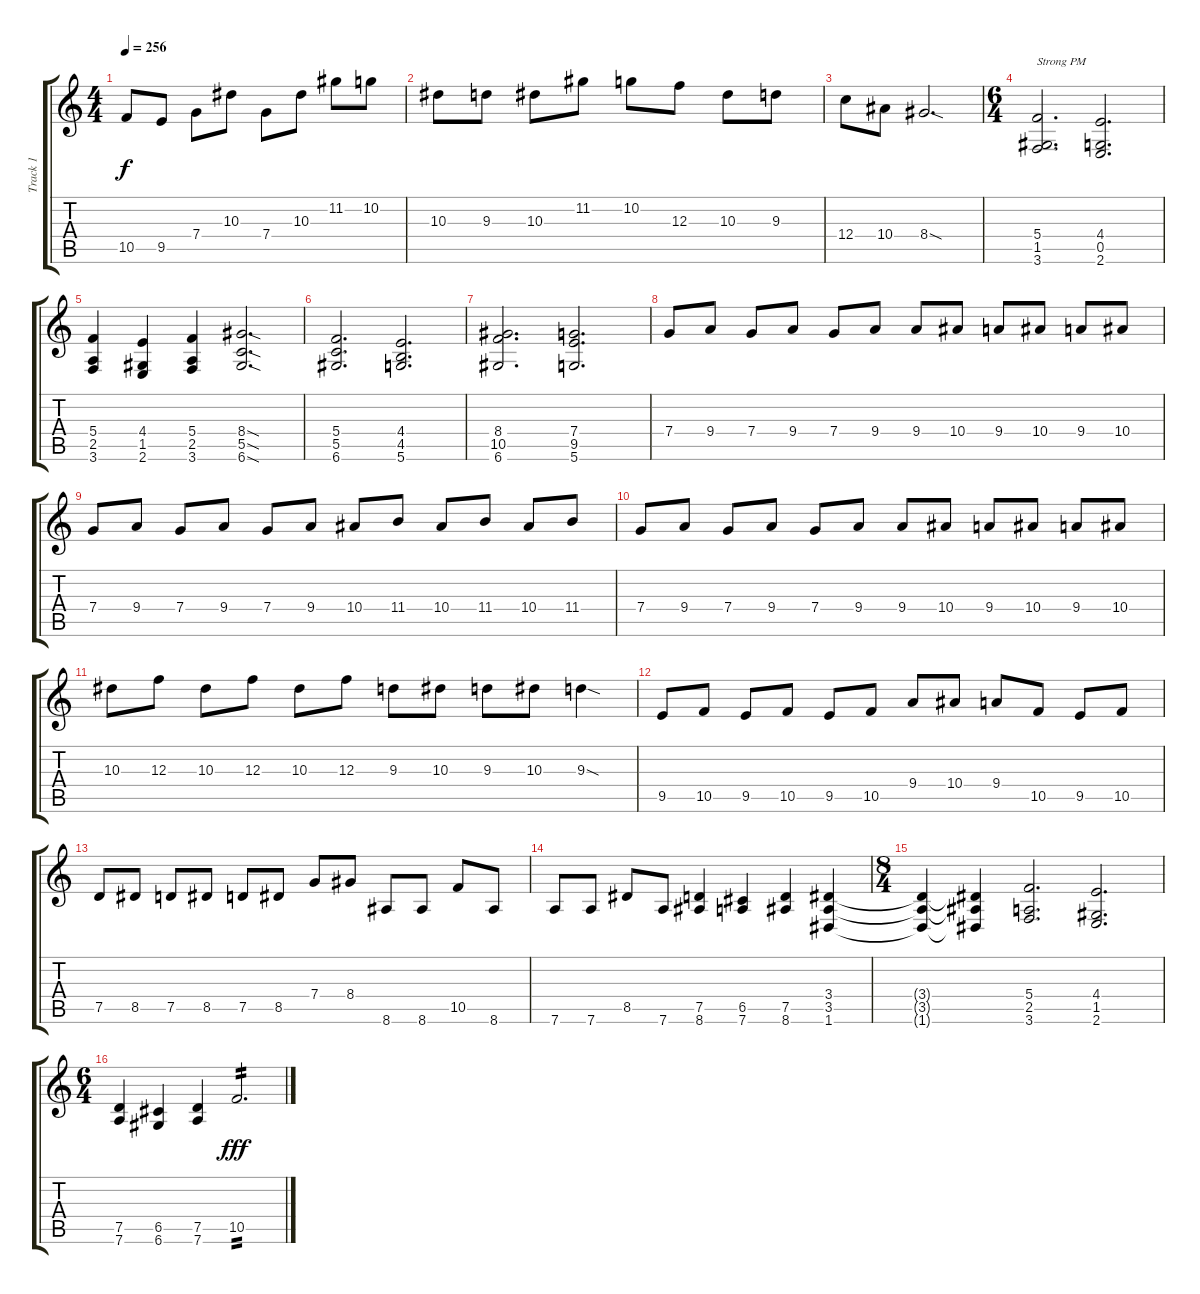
\track ("Track 1" "Track 1") {instrument distortionguitar}
\staff {score tabs}
\tuning (D4 A3 F3 C3 G2 D2) {hide}
\ts (4 4)
\tempo 256
\clef g2
\ks c
10.5.8{dy f} 9.5.8 7.4.8 10.3.8 7.4.8 10.3.8 11.2.8 10.2.8 |
10.3.8 9.3.8 10.3.8 11.2.8 10.2.8 12.3.8 10.3.8 9.3.8 |
12.4.8 10.4.8 8.4{sod}.2{d} |
\ts (6 4)
(5.4 1.5 3.6).2{d txt "Strong PM"} (4.4 0.5 2.6).2{d} |
(5.4 2.5 3.6).4 (4.4 1.5 2.6).4 (5.4 2.5 3.6).4 (8.4{sod} 5.5{sod} 6.6{sod}).2{d} |
(5.4 5.5 6.6).2{d} (4.4 4.5 5.6).2{d} |
(8.4 10.5 6.6).2{d} (7.4 9.5 5.6).2{d} |
7.4.8 9.4.8 7.4.8 9.4.8 7.4.8 9.4.8 9.4.8 10.4.8 9.4.8 10.4.8 9.4.8 10.4.8 |
7.4.8 9.4.8 7.4.8 9.4.8 7.4.8 9.4.8 10.4.8 11.4.8 10.4.8 11.4.8 10.4.8 11.4.8 |
7.4.8 9.4.8 7.4.8 9.4.8 7.4.8 9.4.8 9.4.8 10.4.8 9.4.8 10.4.8 9.4.8 10.4.8 |
10.3.8 12.3.8 10.3.8 12.3.8 10.3.8 12.3.8 9.3.8 10.3.8 9.3.8 10.3.8 9.3{sod}.4 |
9.5.8 10.5.8 9.5.8 10.5.8 9.5.8 10.5.8 9.4.8 10.4.8 9.4.8 10.5.8 9.5.8 10.5.8 |
7.5.8 8.5.8 7.5.8 8.5.8 7.5.8 8.5.8 7.4.8 8.4.8 8.6.8 8.6.8 10.5.8 8.6.8 |
7.6.8 7.6.8 8.5.8 7.6.8 (7.5 8.6).4 (6.5 7.6).4 (7.5 8.6).4 (3.4 3.5 1.6).4 |
\ts (8 4)
(3.4{t} 3.5{t} 1.6{t}).4 (3.4{t} 3.5{t} 1.6{t}).4 (5.4 2.5 3.6).2{d} (4.4 1.5 2.6).2{d} |
\ts (6 4)
(7.5 7.6).4 (6.5 6.6).4 (7.5 7.6).4 10.5.2{d tp 2 dy fff}
